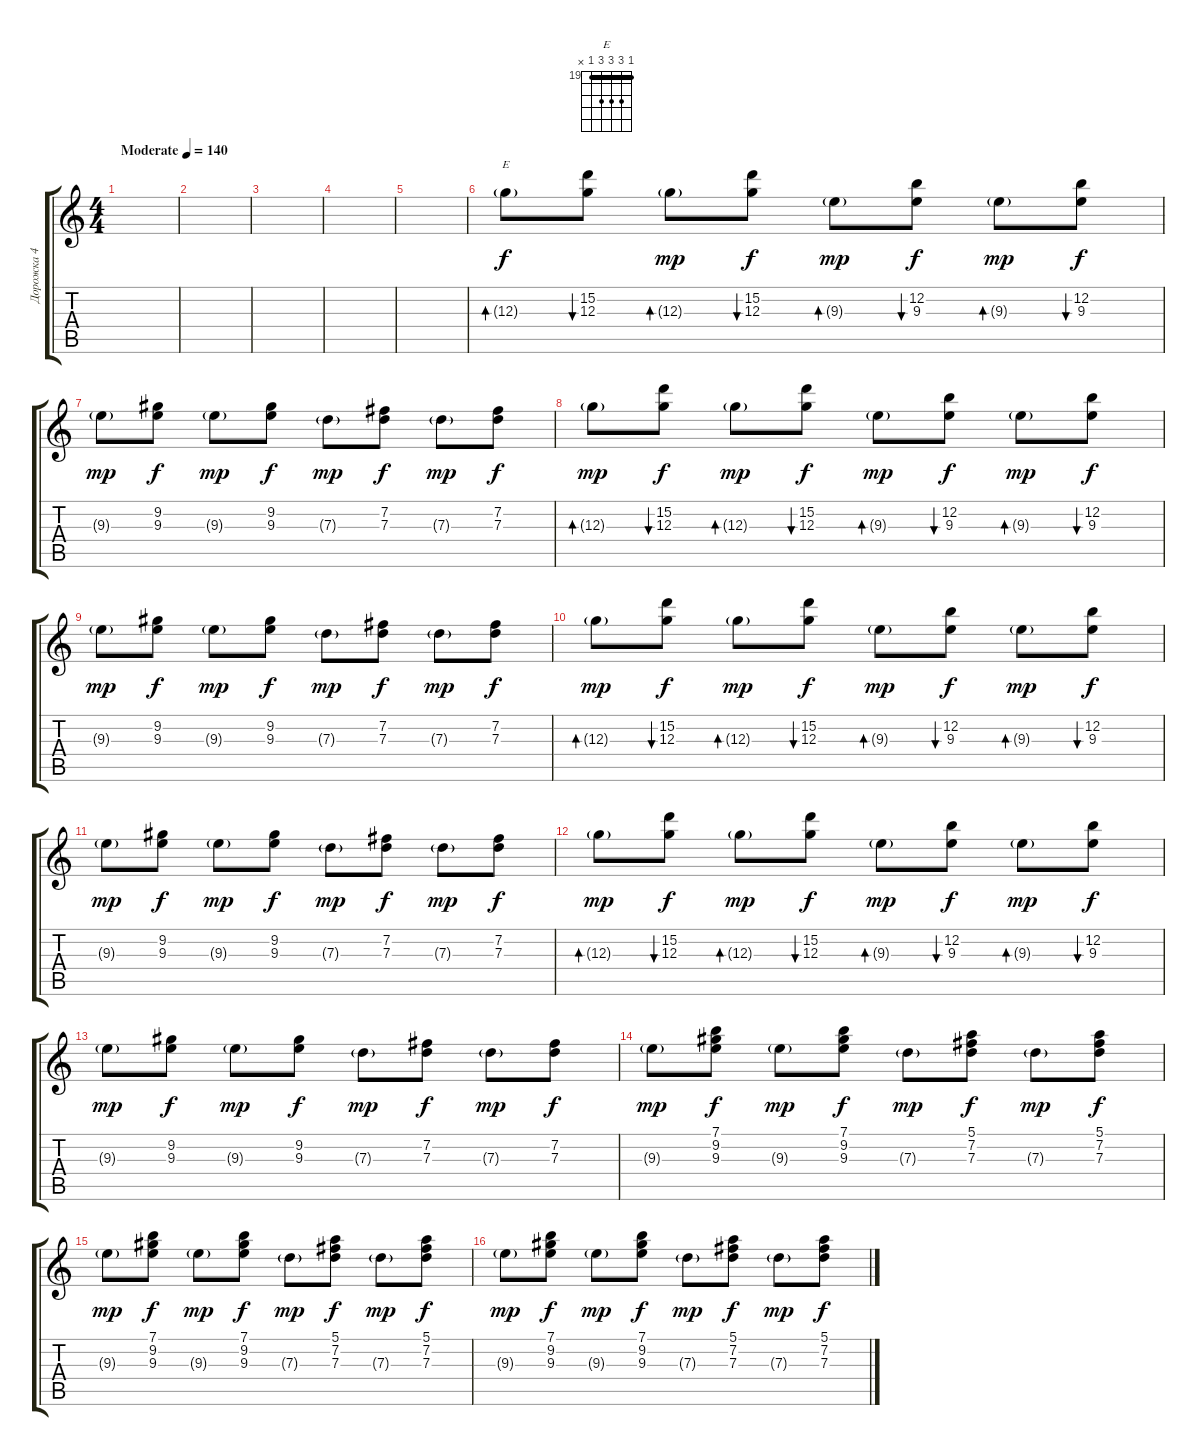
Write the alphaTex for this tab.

\track ("Дорожка 4" "Дорожка 4") {instrument acousticguitarsteel}
\staff {score tabs}
\tuning (E4 B3 G3 D3 A2 E2) {hide}
\chord ("E" 19 21 21 21 19 x) {firstfret 19 barre 19}
\ts (4 4)
\tempo (140 "Moderate")
\clef g2
\ks c
|
|
|
|
|
12.3{g}.8{bd 120 ch "E"} (15.2 12.3).8{bu 480 dy f} 12.3{g}.8{bd 120 dy mp} (15.2 12.3).8{bu 480 dy f} 9.3{g}.8{bd 120 dy mp} (12.2 9.3).8{bu 480 dy f} 9.3{g}.8{bd 120 dy mp} (12.2 9.3).8{bu 480 dy f} |
9.3{g}.8{dy mp} (9.2 9.3).8{dy f} 9.3{g}.8{dy mp} (9.2 9.3).8{dy f} 7.3{g}.8{dy mp} (7.2 7.3).8{dy f} 7.3{g}.8{dy mp} (7.2 7.3).8{dy f} |
12.3{g}.8{bd 120 dy mp} (15.2 12.3).8{bu 480 dy f} 12.3{g}.8{bd 120 dy mp} (15.2 12.3).8{bu 480 dy f} 9.3{g}.8{bd 120 dy mp} (12.2 9.3).8{bu 480 dy f} 9.3{g}.8{bd 120 dy mp} (12.2 9.3).8{bu 480 dy f} |
9.3{g}.8{dy mp} (9.2 9.3).8{dy f} 9.3{g}.8{dy mp} (9.2 9.3).8{dy f} 7.3{g}.8{dy mp} (7.2 7.3).8{dy f} 7.3{g}.8{dy mp} (7.2 7.3).8{dy f} |
12.3{g}.8{bd 120 dy mp} (15.2 12.3).8{bu 480 dy f} 12.3{g}.8{bd 120 dy mp} (15.2 12.3).8{bu 480 dy f} 9.3{g}.8{bd 120 dy mp} (12.2 9.3).8{bu 480 dy f} 9.3{g}.8{bd 120 dy mp} (12.2 9.3).8{bu 480 dy f} |
9.3{g}.8{dy mp} (9.2 9.3).8{dy f} 9.3{g}.8{dy mp} (9.2 9.3).8{dy f} 7.3{g}.8{dy mp} (7.2 7.3).8{dy f} 7.3{g}.8{dy mp} (7.2 7.3).8{dy f} |
12.3{g}.8{bd 120 dy mp} (15.2 12.3).8{bu 480 dy f} 12.3{g}.8{bd 120 dy mp} (15.2 12.3).8{bu 480 dy f} 9.3{g}.8{bd 120 dy mp} (12.2 9.3).8{bu 480 dy f} 9.3{g}.8{bd 120 dy mp} (12.2 9.3).8{bu 480 dy f} |
9.3{g}.8{dy mp} (9.2 9.3).8{dy f} 9.3{g}.8{dy mp} (9.2 9.3).8{dy f} 7.3{g}.8{dy mp} (7.2 7.3).8{dy f} 7.3{g}.8{dy mp} (7.2 7.3).8{dy f} |
9.3{g}.8{dy mp} (7.1 9.2 9.3).8{dy f} 9.3{g}.8{dy mp} (7.1 9.2 9.3).8{dy f} 7.3{g}.8{dy mp} (5.1 7.2 7.3).8{dy f} 7.3{g}.8{dy mp} (5.1 7.2 7.3).8{dy f} |
9.3{g}.8{dy mp} (7.1 9.2 9.3).8{dy f} 9.3{g}.8{dy mp} (7.1 9.2 9.3).8{dy f} 7.3{g}.8{dy mp} (5.1 7.2 7.3).8{dy f} 7.3{g}.8{dy mp} (5.1 7.2 7.3).8{dy f} |
9.3{g}.8{dy mp} (7.1 9.2 9.3).8{dy f} 9.3{g}.8{dy mp} (7.1 9.2 9.3).8{dy f} 7.3{g}.8{dy mp} (5.1 7.2 7.3).8{dy f} 7.3{g}.8{dy mp} (5.1 7.2 7.3).8{dy f}
